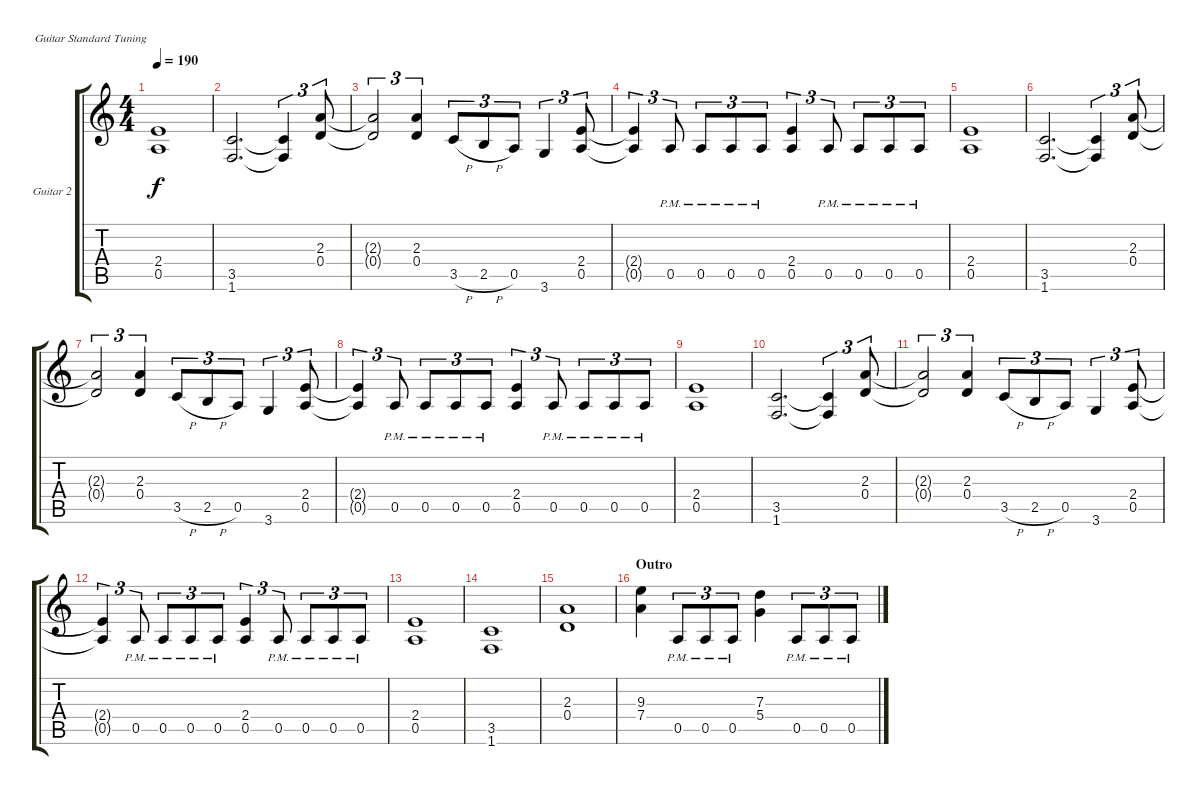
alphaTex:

\bracketExtendMode groupsimilarinstruments
\firstSystemTrackNameOrientation horizontal
\otherSystemsTrackNameOrientation horizontal
\track ("Guitar 2" "Guitar 2") {instrument distortionguitar}
\staff {score tabs}
\tuning (E4 B3 G3 D3 A2 E2)
\ts (4 4)
\tempo 190
\clef g2
\ks c
(0.5 2.4).1{dy f} |
(1.6 3.5).2{d} (1.6{t} 3.5{t}).4{tu (3 2)} (0.4 2.3).8{tu (3 2)} |
(0.4{t} 2.3{t}).2{tu (3 2)} (0.4 2.3).4{tu (3 2)} 3.5{h}.8{tu (3 2)} 2.5{h}.8{tu (3 2)} 0.5.8{tu (3 2)} 3.6.4{tu (3 2)} (0.5 2.4).8{tu (3 2)} |
(0.5{t} 2.4{t}).4{tu (3 2)} 0.5{pm}.8{tu (3 2)} 0.5{pm}.8{tu (3 2)} 0.5{pm}.8{tu (3 2)} 0.5{pm}.8{tu (3 2)} (0.5 2.4).4{tu (3 2)} 0.5{pm}.8{tu (3 2)} 0.5{pm}.8{tu (3 2)} 0.5{pm}.8{tu (3 2)} 0.5{pm}.8{tu (3 2)} |
(0.5 2.4).1 |
(1.6 3.5).2{d} (1.6{t} 3.5{t}).4{tu (3 2)} (0.4 2.3).8{tu (3 2)} |
(0.4{t} 2.3{t}).2{tu (3 2)} (0.4 2.3).4{tu (3 2)} 3.5{h}.8{tu (3 2)} 2.5{h}.8{tu (3 2)} 0.5.8{tu (3 2)} 3.6.4{tu (3 2)} (0.5 2.4).8{tu (3 2)} |
(0.5{t} 2.4{t}).4{tu (3 2)} 0.5{pm}.8{tu (3 2)} 0.5{pm}.8{tu (3 2)} 0.5{pm}.8{tu (3 2)} 0.5{pm}.8{tu (3 2)} (0.5 2.4).4{tu (3 2)} 0.5{pm}.8{tu (3 2)} 0.5{pm}.8{tu (3 2)} 0.5{pm}.8{tu (3 2)} 0.5{pm}.8{tu (3 2)} |
(0.5 2.4).1 |
(1.6 3.5).2{d} (1.6{t} 3.5{t}).4{tu (3 2)} (0.4 2.3).8{tu (3 2)} |
(0.4{t} 2.3{t}).2{tu (3 2)} (0.4 2.3).4{tu (3 2)} 3.5{h}.8{tu (3 2)} 2.5{h}.8{tu (3 2)} 0.5.8{tu (3 2)} 3.6.4{tu (3 2)} (0.5 2.4).8{tu (3 2)} |
(0.5{t} 2.4{t}).4{tu (3 2)} 0.5{pm}.8{tu (3 2)} 0.5{pm}.8{tu (3 2)} 0.5{pm}.8{tu (3 2)} 0.5{pm}.8{tu (3 2)} (0.5 2.4).4{tu (3 2)} 0.5{pm}.8{tu (3 2)} 0.5{pm}.8{tu (3 2)} 0.5{pm}.8{tu (3 2)} 0.5{pm}.8{tu (3 2)} |
(0.5 2.4).1 |
(1.6 3.5).1 |
(0.4 2.3).1 |
\section ("" "Outro")
(7.4 9.3).4 0.5{pm}.8{tu (3 2)} 0.5{pm}.8{tu (3 2)} 0.5{pm}.8{tu (3 2)} (5.4 7.3).4 0.5{pm}.8{tu (3 2)} 0.5{pm}.8{tu (3 2)} 0.5{pm}.8{tu (3 2)}
